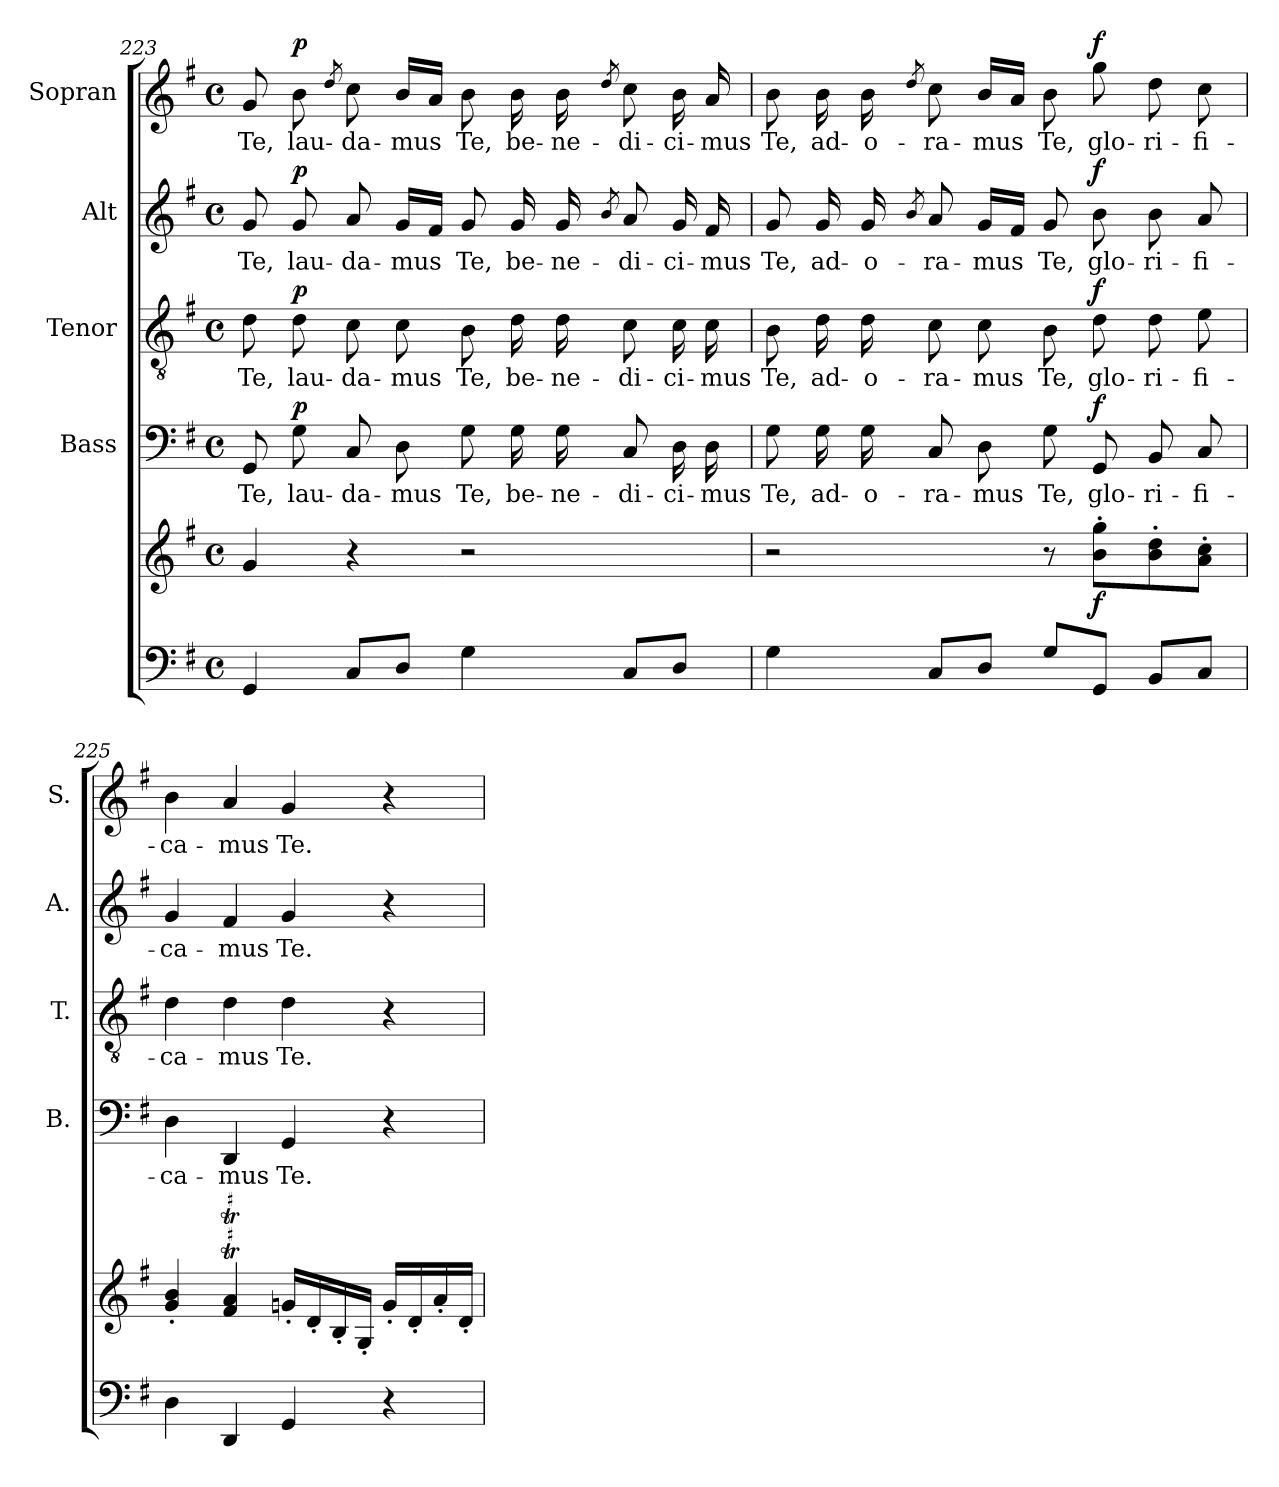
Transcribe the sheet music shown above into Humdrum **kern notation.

**kern	**kern	**dynam	**kern	**text	**dynam	**kern	**text	**dynam	**kern	**text	**dynam	**kern	**text	**dynam
*part5	*part5	*part5	*part4	*part4	*part4	*part3	*part3	*part3	*part2	*part2	*part2	*part1	*part1	*part1
*staff6	*staff5	*staff5/6	*staff4	*staff4	*staff4	*staff3	*staff3	*staff3	*staff2	*staff2	*staff2	*staff1	*staff1	*staff1
*	*	*	*I"Bass	*	*	*I"Tenor	*	*	*I"Alt	*	*	*I"Sopran	*	*
*	*	*	*I'B.	*	*	*I'T.	*	*	*I'A.	*	*	*I'S.	*	*
*clefF4	*clefG2	*	*clefF4	*	*	*clefGv2	*	*	*clefG2	*	*	*clefG2	*	*
*k[f#]	*k[f#]	*	*k[f#]	*	*	*k[f#]	*	*	*k[f#]	*	*	*k[f#]	*	*
*G:	*G:	*	*G:	*	*	*G:	*	*	*G:	*	*	*G:	*	*
*M4/4	*M4/4	*	*M4/4	*	*	*M4/4	*	*	*M4/4	*	*	*M4/4	*	*
*met(c)	*met(c)	*	*met(c)	*	*	*met(c)	*	*	*met(c)	*	*	*met(c)	*	*
=223	=223	=223	=223	=223	=223	=223	=223	=223	=223	=223	=223	=223	=223	=223
!	!	!	!	!LO:LY:b	!	!	!LO:LY:b	!	!	!LO:LY:b	!	!	!LO:LY:b	!
4GG/	4g/	.	8GG/	Te,	.	8d\	Te,	.	8g/	Te,	.	8g/	Te,	.
!	!	!	!	!LO:LY:b	!LO:DY:a	!	!LO:LY:b	!LO:DY:a	!	!LO:LY:b	!LO:DY:a	!	!LO:LY:b	!LO:DY:a
.	.	.	8G\	lau-	p	8d\	lau-	p	8g/	lau-	p	8b\	lau-	p
.	.	.	.	.	.	.	.	.	.	.	.	8qdd/	.	.
!	!	!	!	!LO:LY:b	!	!	!LO:LY:b	!	!	!LO:LY:b	!	!	!LO:LY:b	!
8C/L	4r	.	8C/	-da-	.	8c\	-da-	.	8a/	-da-	.	8cc\	-da-	.
!	!	!	!	!LO:LY:b	!	!	!LO:LY:b	!	!	!LO:LY:b	!	!	!LO:LY:b	!
8D/J	.	.	8D\	-mus	.	8c\	-mus	.	16g/LL	-mus	.	16b/LL	-mus	.
.	.	.	.	.	.	.	.	.	16f#/JJ	.	.	16a/JJ	.	.
!	!	!	!	!LO:LY:b	!	!	!LO:LY:b	!	!	!LO:LY:b	!	!	!LO:LY:b	!
4G\	2r	.	8G\	Te,	.	8B\	Te,	.	8g/	Te,	.	8b\	Te,	.
!	!	!	!	!LO:LY:b	!	!	!LO:LY:b	!	!	!LO:LY:b	!	!	!LO:LY:b	!
.	.	.	16G\	be-	.	16d\	be-	.	16g/	be-	.	16b\	be-	.
!	!	!	!	!LO:LY:b	!	!	!LO:LY:b	!	!	!LO:LY:b	!	!	!LO:LY:b	!
.	.	.	16G\	-ne-	.	16d\	-ne-	.	16g/	-ne-	.	16b\	-ne-	.
.	.	.	.	.	.	.	.	.	8qb/	.	.	8qdd/	.	.
!	!	!	!	!LO:LY:b	!	!	!LO:LY:b	!	!	!LO:LY:b	!	!	!LO:LY:b	!
8C/L	.	.	8C/	-di-	.	8c\	-di-	.	8a/	-di-	.	8cc\	-di-	.
!	!	!	!	!LO:LY:b	!	!	!LO:LY:b	!	!	!LO:LY:b	!	!	!LO:LY:b	!
8D/J	.	.	16D\	-ci-	.	16c\	-ci-	.	16g/	-ci-	.	16b\	-ci-	.
!	!	!	!	!LO:LY:b	!	!	!LO:LY:b	!	!	!LO:LY:b	!	!	!LO:LY:b	!
.	.	.	16D\	-mus	.	16c\	-mus	.	16f#/	-mus	.	16a/	-mus	.
!!LO:LB:g=z
=224	=224	=224	=224	=224	=224	=224	=224	=224	=224	=224	=224	=224	=224	=224
!	!	!	!	!LO:LY:b	!	!	!LO:LY:b	!	!	!LO:LY:b	!	!	!LO:LY:b	!
4G\	2r	.	8G\	Te,	.	8B\	Te,	.	8g/	Te,	.	8b\	Te,	.
!	!	!	!	!LO:LY:b	!	!	!LO:LY:b	!	!	!LO:LY:b	!	!	!LO:LY:b	!
.	.	.	16G\	ad-	.	16d\	ad-	.	16g/	ad-	.	16b\	ad-	.
!	!	!	!	!LO:LY:b	!	!	!LO:LY:b	!	!	!LO:LY:b	!	!	!LO:LY:b	!
.	.	.	16G\	-o-	.	16d\	-o-	.	16g/	-o-	.	16b\	-o-	.
.	.	.	.	.	.	.	.	.	8qb/	.	.	8qdd/	.	.
!	!	!	!	!LO:LY:b	!	!	!LO:LY:b	!	!	!LO:LY:b	!	!	!LO:LY:b	!
8C/L	.	.	8C/	-ra-	.	8c\	-ra-	.	8a/	-ra-	.	8cc\	-ra-	.
!	!	!	!	!LO:LY:b	!	!	!LO:LY:b	!	!	!LO:LY:b	!	!	!LO:LY:b	!
8D/J	.	.	8D\	-mus	.	8c\	-mus	.	16g/LL	-mus	.	16b/LL	-mus	.
.	.	.	.	.	.	.	.	.	16f#/JJ	.	.	16a/JJ	.	.
!	!	!	!	!LO:LY:b	!	!	!LO:LY:b	!	!	!LO:LY:b	!	!	!LO:LY:b	!
8G/L	8r	.	8G\	Te,	.	8B\	Te,	.	8g/	Te,	.	8b\	Te,	.
!	!	!LO:DY:b	!	!LO:LY:b	!LO:DY:a	!	!LO:LY:b	!LO:DY:a	!	!LO:LY:b	!LO:DY:a	!	!LO:LY:b	!LO:DY:a
8GG/J	8b\'> 8gg\'>L	f	8GG/	glo-	f	8d\	glo-	f	8b\	glo-	f	8gg\	glo-	f
!	!	!	!	!LO:LY:b	!	!	!LO:LY:b	!	!	!LO:LY:b	!	!	!LO:LY:b	!
8BB/L	8b\'> 8dd\'>	.	8BB/	-ri-	.	8d\	-ri-	.	8b\	-ri-	.	8dd\	-ri-	.
!	!	!	!	!LO:LY:b	!	!	!LO:LY:b	!	!	!LO:LY:b	!	!	!LO:LY:b	!
8C/J	8a\'> 8cc\'>J	.	8C/	-fi-	.	8e\	-fi-	.	8a/	-fi-	.	8cc\	-fi-	.
=225	=225	=225	=225	=225	=225	=225	=225	=225	=225	=225	=225	=225	=225	=225
!	!	!	!	!LO:LY:b	!	!	!LO:LY:b	!	!	!LO:LY:b	!	!	!LO:LY:b	!
4D\	4g/'< 4b/'<	.	4D\	-ca-	.	4d\	-ca-	.	4g/	-ca-	.	4b\	-ca-	.
!	!	!	!	!LO:LY:b	!	!	!LO:LY:b	!	!	!LO:LY:b	!	!	!LO:LY:b	!
4DD/	4f#/T 4a/T	.	4DD/	-mus	.	4d\	-mus	.	4f#/	-mus	.	4a/	-mus	.
!	!	!	!	!LO:LY:b	!	!	!LO:LY:b	!	!	!LO:LY:b	!	!	!LO:LY:b	!
4GG/	16g'</LL	.	4GG/	Te.	.	4d\	Te.	.	4g/	Te.	.	4g/	Te.	.
.	16d'</	.	.	.	.	.	.	.	.	.	.	.	.	.
.	16B'</	.	.	.	.	.	.	.	.	.	.	.	.	.
.	16G'</JJ	.	.	.	.	.	.	.	.	.	.	.	.	.
4r	16g'</LL	.	4r	.	.	4r	.	.	4r	.	.	4r	.	.
.	16d'</	.	.	.	.	.	.	.	.	.	.	.	.	.
.	16a'</	.	.	.	.	.	.	.	.	.	.	.	.	.
.	16d'</JJ	.	.	.	.	.	.	.	.	.	.	.	.	.
=	=	=	=	=	=	=	=	=	=	=	=	=	=	=
*-	*-	*-	*-	*-	*-	*-	*-	*-	*-	*-	*-	*-	*-	*-
